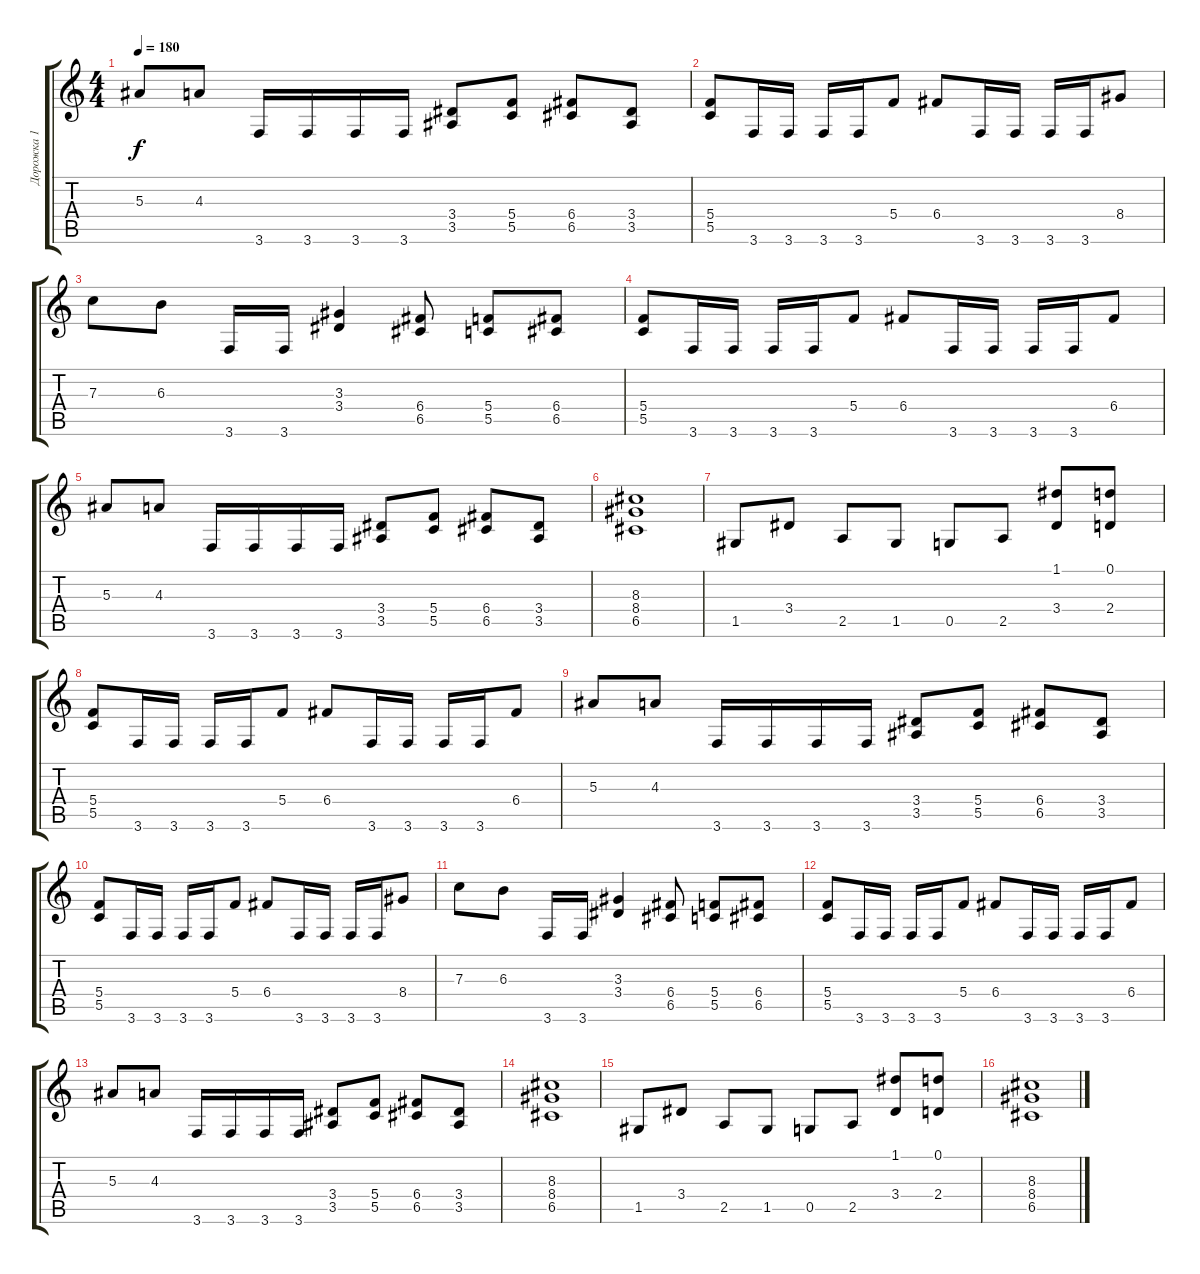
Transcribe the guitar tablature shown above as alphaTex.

\track ("Дорожка 1" "Дорожка 1") {instrument distortionguitar}
\staff {score tabs}
\tuning (D4 A3 F3 C3 G2 D2) {hide}
\ts (4 4)
\tempo 180
\clef g2
\ks c
5.3.8{dy f} 4.3.8 3.6.16 3.6.16 3.6.16 3.6.16 (3.4 3.5).8 (5.4 5.5).8 (6.4 6.5).8 (3.4 3.5).8 |
(5.4 5.5).8 3.6.16 3.6.16 3.6.16 3.6.16 5.4.8 6.4.8 3.6.16 3.6.16 3.6.16 3.6.16 8.4.8 |
7.3.8 6.3.8 3.6.16 3.6.16 (3.3 3.4).4 (6.4 6.5).8 (5.4 5.5).8 (6.4 6.5).8 |
(5.4 5.5).8 3.6.16 3.6.16 3.6.16 3.6.16 5.4.8 6.4.8 3.6.16 3.6.16 3.6.16 3.6.16 6.4.8 |
5.3.8 4.3.8 3.6.16 3.6.16 3.6.16 3.6.16 (3.4 3.5).8 (5.4 5.5).8 (6.4 6.5).8 (3.4 3.5).8 |
(8.3 8.4 6.5).1 |
1.5.8 3.4.8 2.5.8 1.5.8 0.5.8 2.5.8 (1.1 3.4).8 (0.1 2.4).8 |
(5.4 5.5).8 3.6.16 3.6.16 3.6.16 3.6.16 5.4.8 6.4.8 3.6.16 3.6.16 3.6.16 3.6.16 6.4.8 |
5.3.8 4.3.8 3.6.16 3.6.16 3.6.16 3.6.16 (3.4 3.5).8 (5.4 5.5).8 (6.4 6.5).8 (3.4 3.5).8 |
(5.4 5.5).8 3.6.16 3.6.16 3.6.16 3.6.16 5.4.8 6.4.8 3.6.16 3.6.16 3.6.16 3.6.16 8.4.8 |
7.3.8 6.3.8 3.6.16 3.6.16 (3.3 3.4).4 (6.4 6.5).8 (5.4 5.5).8 (6.4 6.5).8 |
(5.4 5.5).8 3.6.16 3.6.16 3.6.16 3.6.16 5.4.8 6.4.8 3.6.16 3.6.16 3.6.16 3.6.16 6.4.8 |
5.3.8 4.3.8 3.6.16 3.6.16 3.6.16 3.6.16 (3.4 3.5).8 (5.4 5.5).8 (6.4 6.5).8 (3.4 3.5).8 |
(8.3 8.4 6.5).1 |
1.5.8 3.4.8 2.5.8 1.5.8 0.5.8 2.5.8 (1.1 3.4).8 (0.1 2.4).8 |
(8.3 8.4 6.5).1
